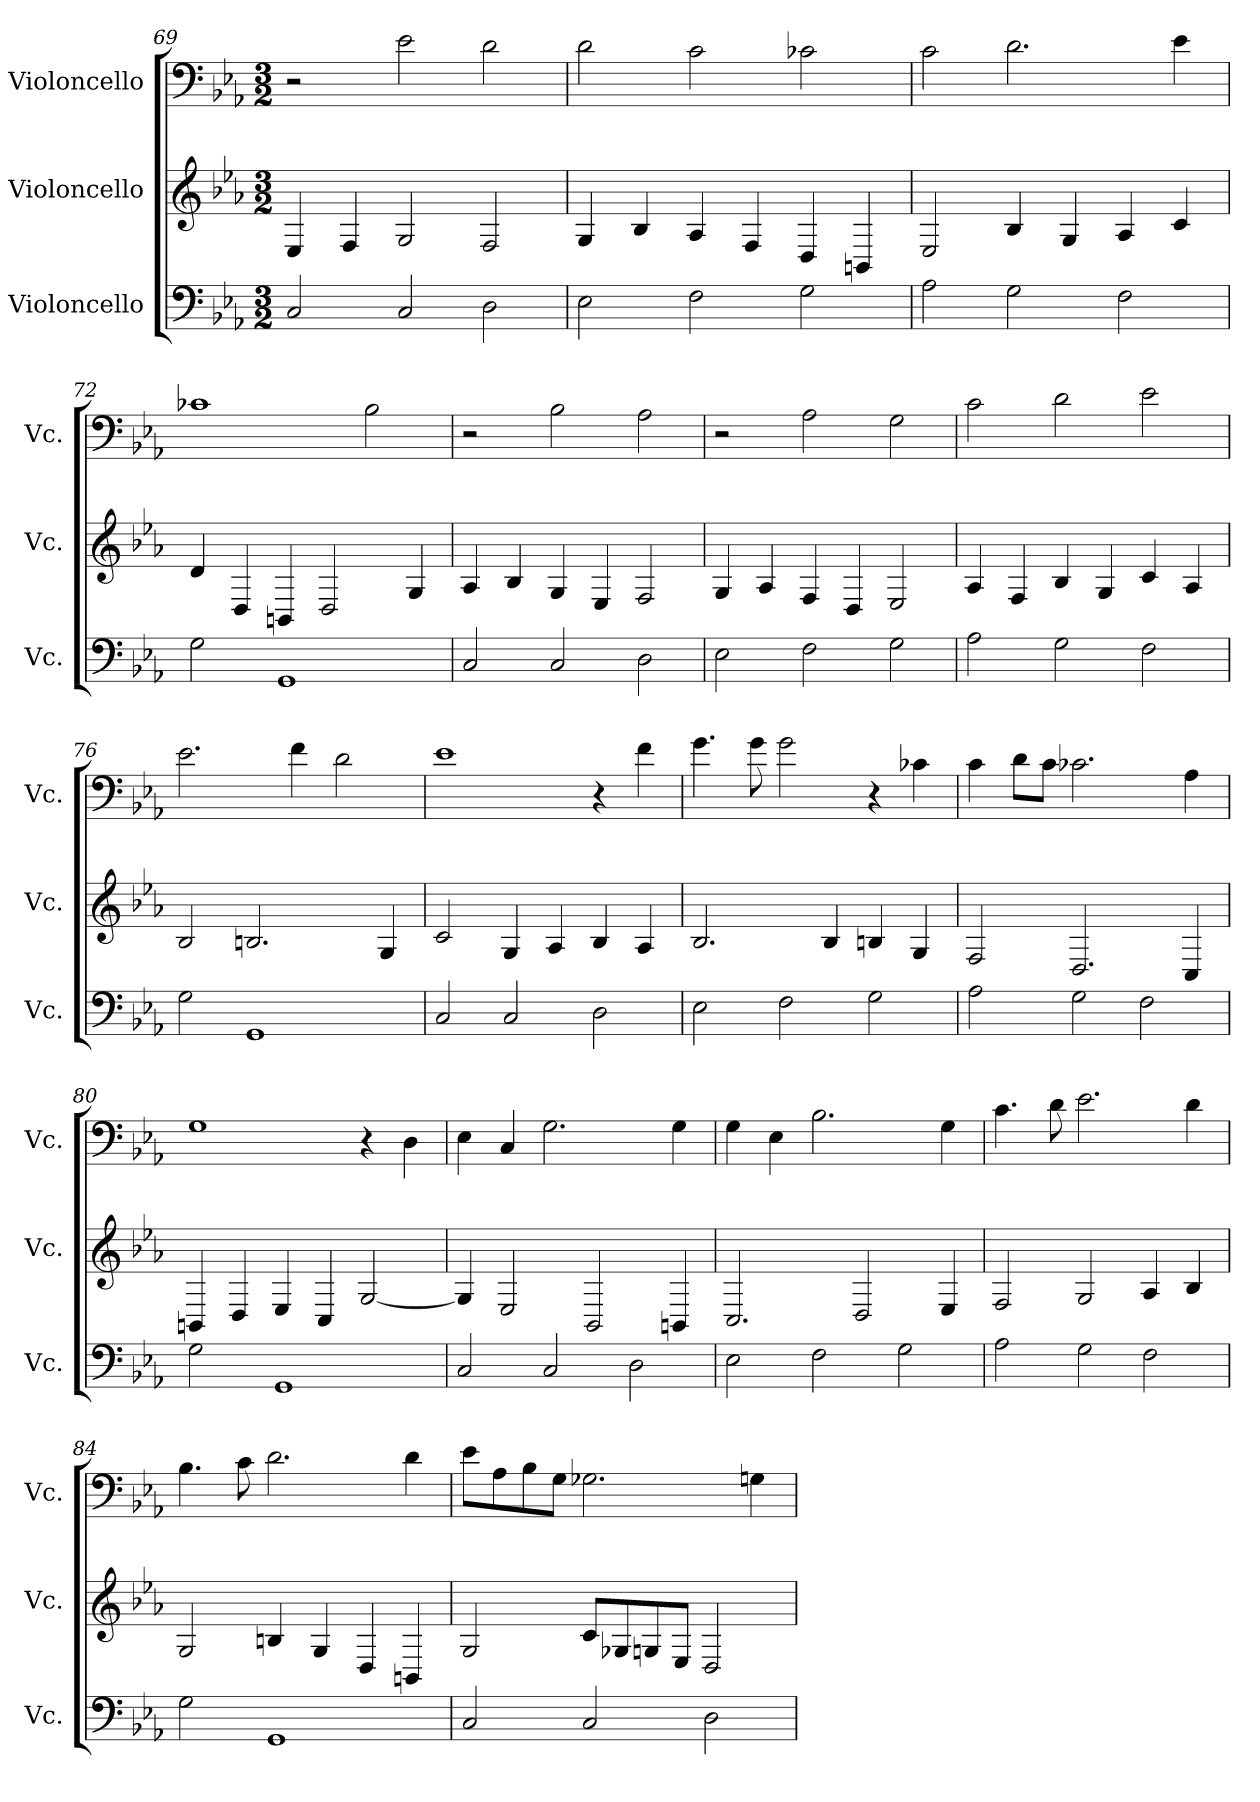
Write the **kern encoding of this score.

**kern	**kern	**kern
*part3	*part2	*part1
*staff3	*staff2	*staff1
*I"Violoncello	*I"Violoncello	*I"Violoncello
*I'Vc.	*I'Vc.	*I'Vc.
*clefF4	*clefG2	*clefF4
*k[b-e-a-]	*k[b-e-a-]	*k[b-e-a-]
*M3/2	*M3/2	*M3/2
=69	=69	=69
2C/	4E-/	2r
.	4F/	.
2C/	2G/	2e-\
2D\	2F/	2d\
=70	=70	=70
2E-\	4G/	2d\
.	4B-/	.
2F\	4A-/	2c\
.	4F/	.
2G\	4D/	2c-X\
.	4BBn/	.
=71	=71	=71
2A-\	2E-/	2c\
2G\	4B-/	2.d\
.	4G/	.
2F\	4A-/	.
.	4c/	4e-\
=72	=72	=72
2G\	4d/	1c-X
.	4D/	.
1GG	4BBn/	.
.	2D/	.
.	.	2B-\
.	4G/	.
!!LO:LB:g=z
=73	=73	=73
2C/	4A-/	2r
.	4B-/	.
2C/	4G/	2B-\
.	4E-/	.
2D\	2F/	2A-\
=74	=74	=74
2E-\	4G/	2r
.	4A-/	.
2F\	4F/	2A-\
.	4D/	.
2G\	2E-/	2G\
=75	=75	=75
2A-\	4A-/	2c\
.	4F/	.
2G\	4B-/	2d\
.	4G/	.
2F\	4c/	2e-\
.	4A-/	.
=76	=76	=76
2G\	2B-/	2.e-\
1GG	2.Bn/	.
.	.	4f\
.	.	2d\
.	4G/	.
=77	=77	=77
2C/	2c/	1e-
2C/	4G/	.
.	4A-/	.
2D\	4B-/	4r
.	4A-/	4f\
!!LO:PB:g=z
=78	=78	=78
2E-\	2.B-/	4.g\
.	.	8g\
2F\	.	2g\
.	4B-/	.
2G\	4Bn/	4r
.	4G/	4c-X\
=79	=79	=79
2A-\	2F/	4c\
.	.	8d\L
.	.	8c\J
2G\	2.D/	2.c-X\
2F\	.	.
.	4C/	4A-\
=80	=80	=80
2G\	4BBn/	1G
.	4D/	.
1GG	4E-/	.
.	4C/	.
.	[2G/	4r
.	.	4D\
=81	=81	=81
2C/	4G/]	4E-\
.	2E-/	4C/
2C/	.	2.G\
.	2BB-/	.
2D\	.	.
.	4BBn/	4G\
=82	=82	=82
2E-\	2.C/	4G\
.	.	4E-\
2F\	.	2.B-\
.	2D/	.
2G\	.	.
.	4E-/	4G\
!!LO:LB:g=z
=83	=83	=83
2A-\	2F/	4.c\
.	.	8d\
2G\	2G/	2.e-\
2F\	4A-/	.
.	4B-/	4d\
=84	=84	=84
2G\	2G/	4.B-\
.	.	8c\
1GG	4Bn/	2.d\
.	4G/	.
.	4D/	.
.	4BBn/	4d\
=85	=85	=85
2C/	2G/	8e-\L
.	.	8A-\
.	.	8B-\
.	.	8G\J
2C/	8c/L	2.G-X\
.	8G-X/	.
.	8Gn/	.
.	8E-/J	.
2D\	2D/	.
.	.	4Gn\
=	=	=
*-	*-	*-
